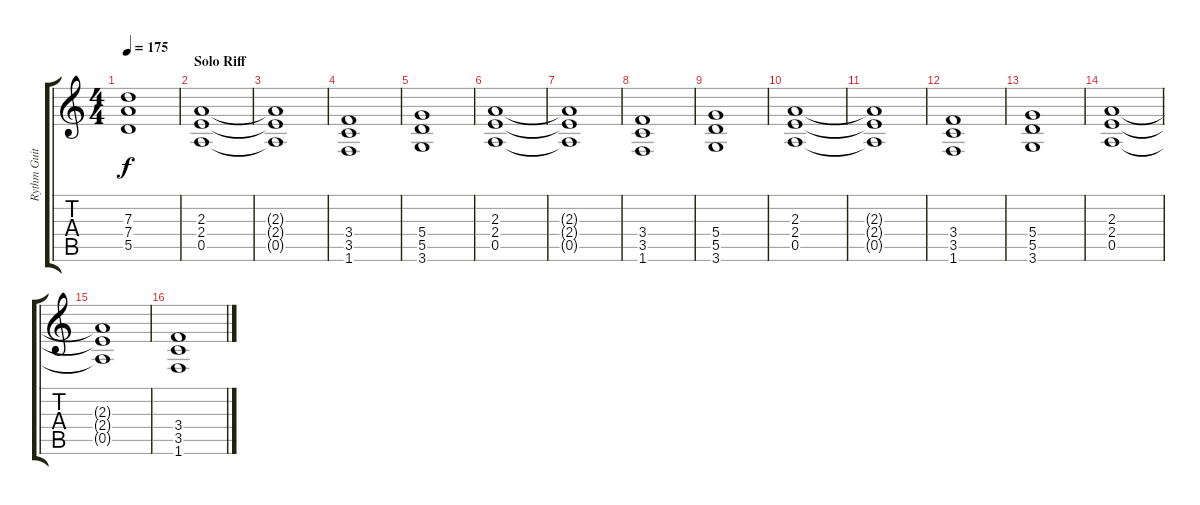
\track ("Rythm Guitar" "Rythm Guit") {instrument distortionguitar}
\staff {score tabs}
\tuning (E4 B3 G3 D3 A2 E2) {hide}
\ts (4 4)
\tempo 175
\clef g2
\ks c
(7.3 7.4 5.5).1{dy f} |
\section ("" "Solo Riff")
(2.3 2.4 0.5).1 |
(2.3{t} 2.4{t} 0.5{t}).1 |
(3.4 3.5 1.6).1 |
(5.4 5.5 3.6).1 |
(2.3 2.4 0.5).1 |
(2.3{t} 2.4{t} 0.5{t}).1 |
(3.4 3.5 1.6).1 |
(5.4 5.5 3.6).1 |
(2.3 2.4 0.5).1 |
(2.3{t} 2.4{t} 0.5{t}).1 |
(3.4 3.5 1.6).1 |
(5.4 5.5 3.6).1 |
(2.3 2.4 0.5).1 |
(2.3{t} 2.4{t} 0.5{t}).1 |
(3.4 3.5 1.6).1
